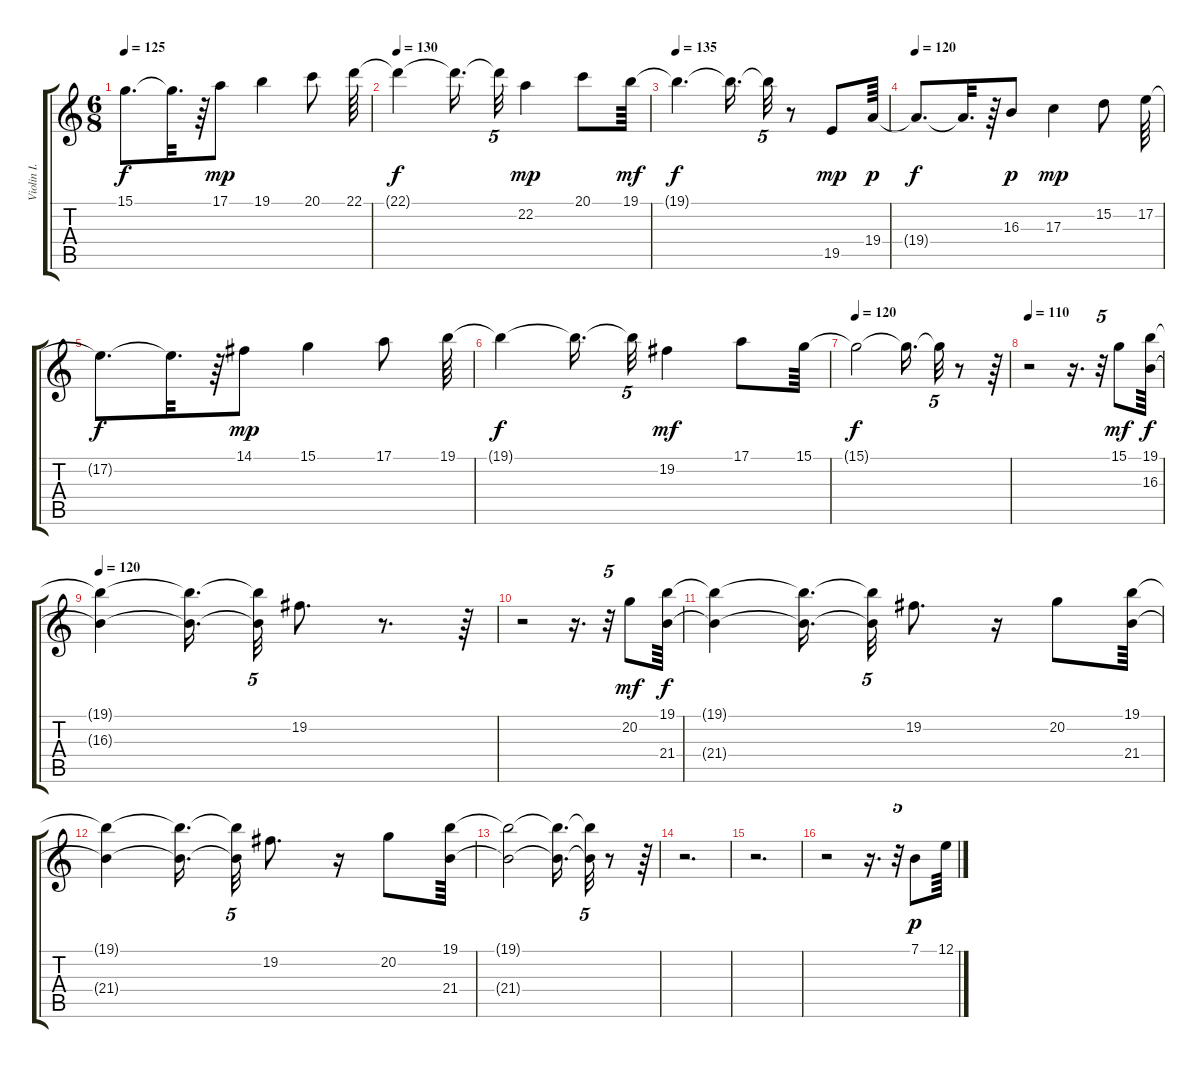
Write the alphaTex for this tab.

\track ("Violin I." "Violin I.") {instrument pizzicatostrings}
\staff {score tabs}
\tuning (E4 B3 G3 D3 A2 E2) {hide}
\ts (6 8)
\tempo 125
\clef g2
\ks c
15.1{t}.8{d dy f} 15.1{t}.32{d} r.64 17.1.8{dy mp} 19.1.4 20.1.8 22.1.64 |
\tempo 130
22.1{t}.4{dy f} 22.1{t}.16{d} 22.1{t}.32{tu (5 4)} 22.2.4{dy mp} 20.1.8 19.1.64{dy mf} |
\tempo 135
19.1{t}.4{d dy f} 19.1{t}.16{d} 19.1{t}.32{tu (5 4)} r.8 19.5.8{dy mp} 19.4.64{dy p} |
\tempo 120
19.4{t}.8{d dy f} 19.4{t}.32{d} r.64 16.3.8{dy p} 17.3.4{dy mp} 15.2.8 17.2.64 |
17.2{t}.8{d dy f} 17.2{t}.32{d} r.64 14.1.8{dy mp} 15.1.4 17.1.8 19.1.64 |
19.1{t}.4{dy f} 19.1{t}.16{d} 19.1{t}.32{tu (5 4)} 19.2.4{dy mf} 17.1.8 15.1.64 |
\tempo 120
15.1{t}.2{dy f} 15.1{t}.16{d} 15.1{t}.32{tu (5 4)} r.8 r.64 |
\tempo 110
r.2 r.16{d} r.32{tu (5 4)} 15.1.8{dy mf} (19.1 16.3).64{dy f} |
\tempo 120
(19.1{t} 16.3{t}).4 (19.1{t} 16.3{t}).16{d beam splitsecondary} (19.1{t} 16.3{t}).32{tu (5 4)} 19.2.8{d} r.8{d} r.64 |
r.2 r.16{d} r.32{tu (5 4)} 20.2.8{dy mf} (19.1 21.4).64{dy f} |
(19.1{t} 21.4{t}).4 (19.1{t} 21.4{t}).16{d beam splitsecondary} (19.1{t} 21.4{t}).32{tu (5 4)} 19.2.8{d} r.16 20.2.8 (19.1 21.4).64 |
(19.1{t} 21.4{t}).4 (19.1{t} 21.4{t}).16{d beam splitsecondary} (19.1{t} 21.4{t}).32{tu (5 4)} 19.2.8{d} r.16 20.2.8 (19.1 21.4).64 |
(19.1{t} 21.4{t}).2 (19.1{t} 21.4{t}).16{d} (19.1{t} 21.4{t}).32{tu (5 4)} r.8 r.64 |
r.2{d} |
r.2{d} |
r.2 r.16{d} r.32{tu (5 4)} 7.1.8{dy p} 12.1.64
